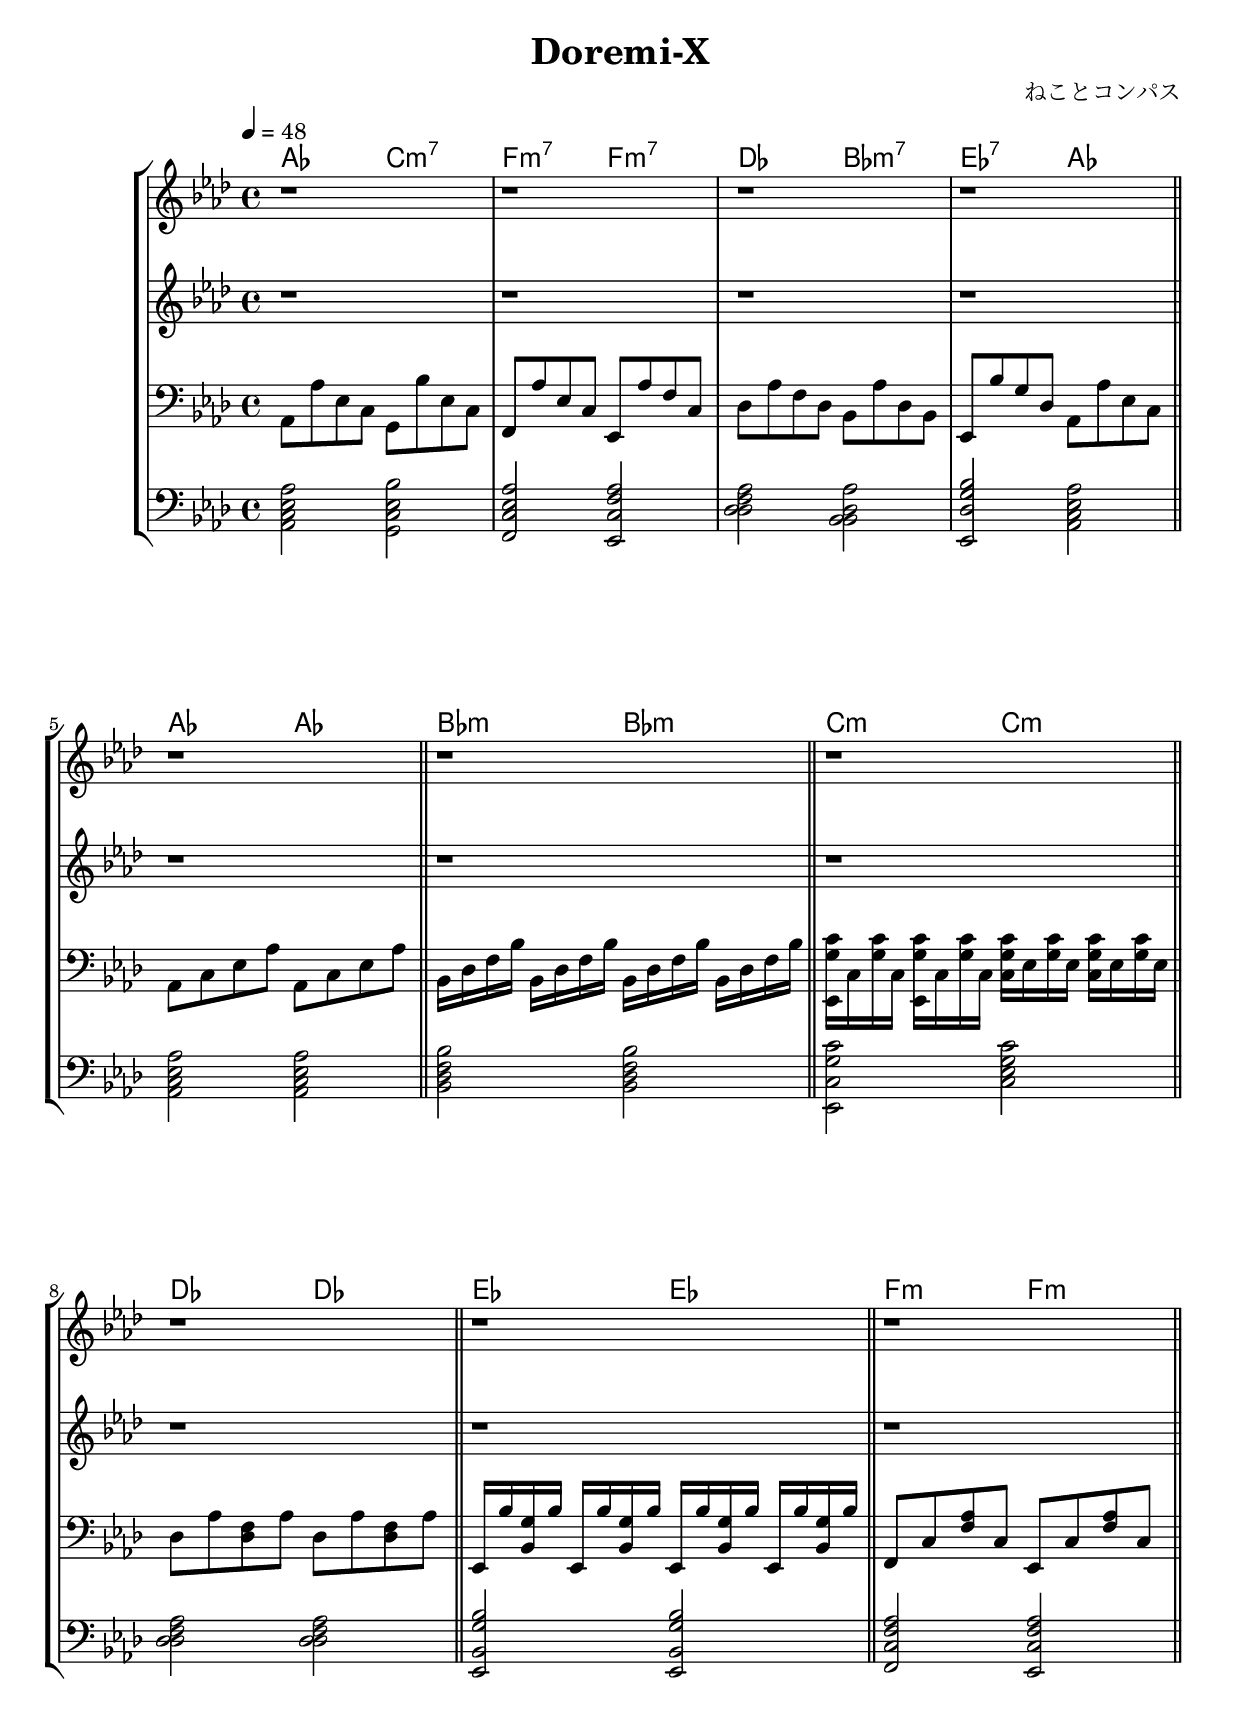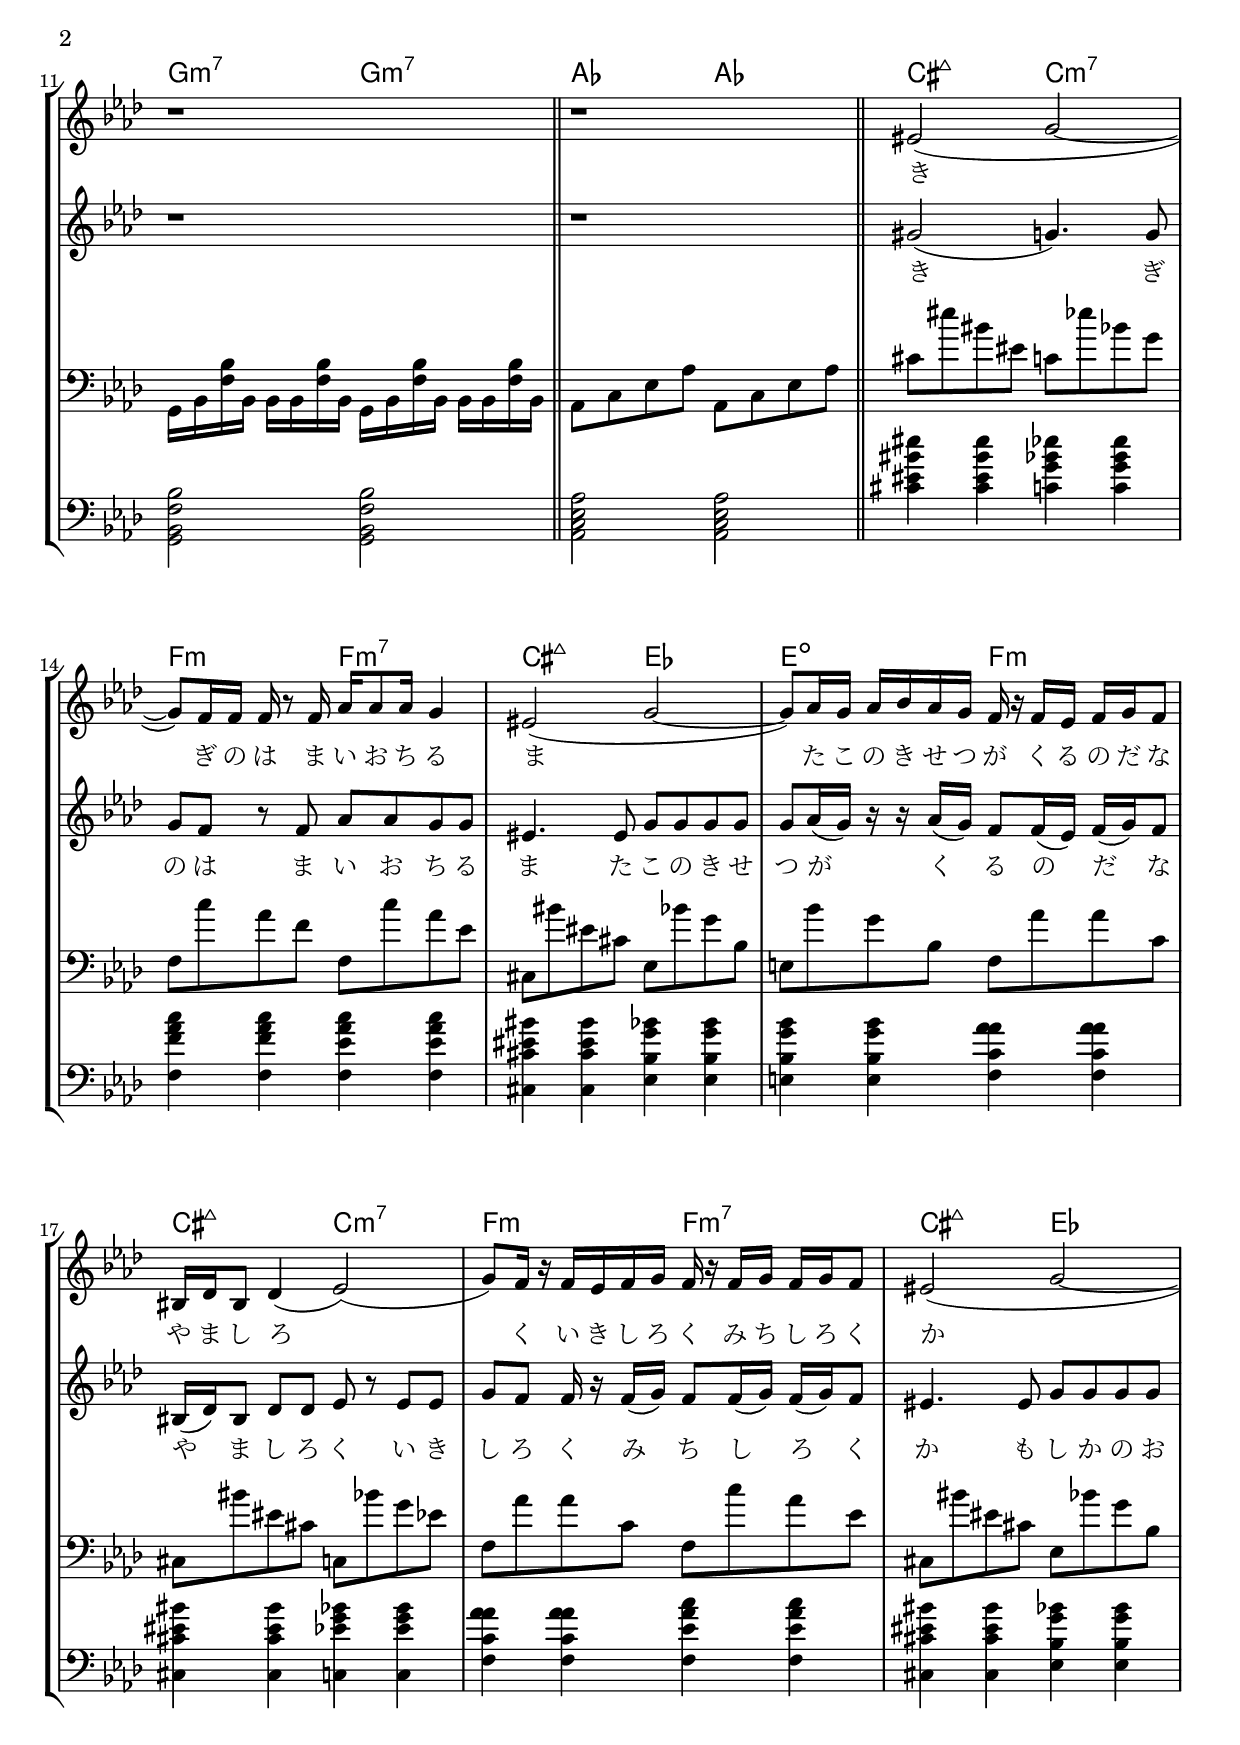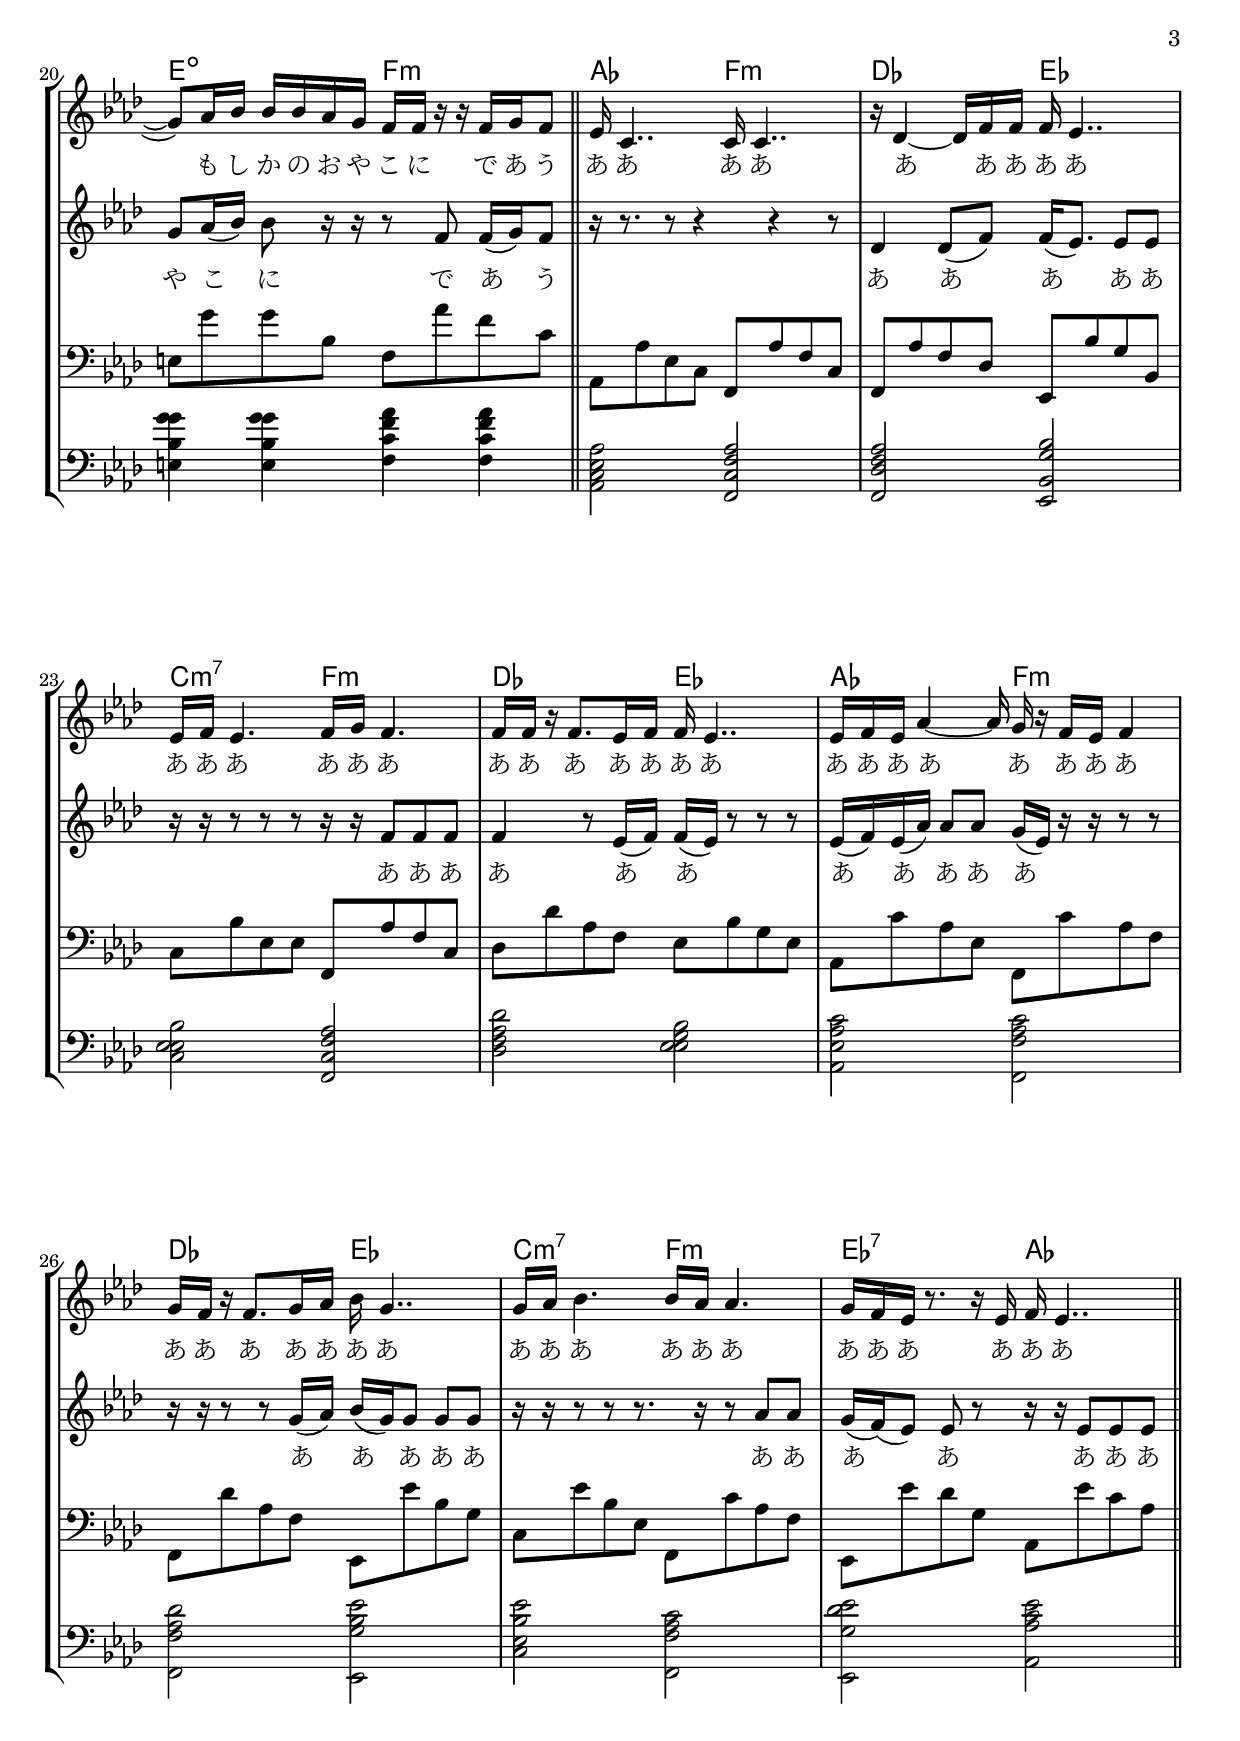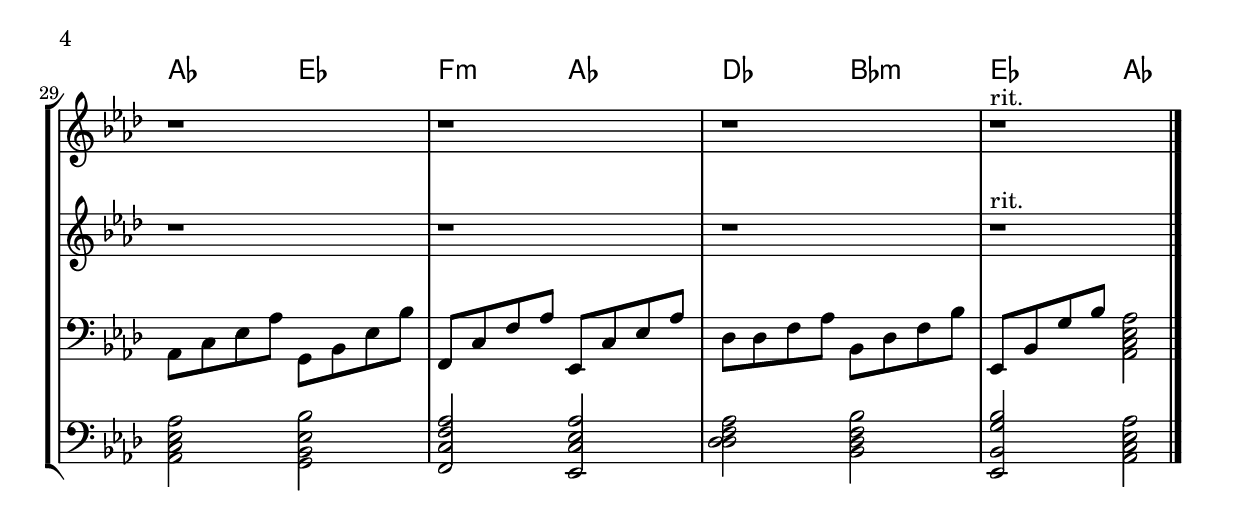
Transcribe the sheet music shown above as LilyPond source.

\version "2.12.1"

\header {
	title = \markup {Doremi-X}
	composer = \markup \center-column {ねことコンパス}
}

harmony = \chordmode {
	as2 c:min7 f:min7 f:min7 des bes:min7 es:7 as 

	as as 

	bes:m bes:m 

	c:m c:m 

	des des 

	es es 

	f:m f:m 

	g:m7 g:m7 

	as as 

	cis:maj7 c:min7 f:m f:min7 cis:maj7 es e:dim f:m cis:maj7 c:min7 f:m f:min7 cis:maj7 es e:dim f:m 

	as f:m des es c:min7 f:m des es as f:m des es c:min7 f:m es:7 as 

	as es f:m as des bes:m es as 
}

melody = {
	\key as \major
	\tempo 4 = 48
	r1 | r1 | r1 | r1   
	r1   
	r1   
	r1   
	r1   
	r1   
	r1   
	r1   
	r1   
	\set Staff.midiInstrument = #"mmi0.42"
	eis'2  (g'2~ 
	g'8)  f'16  f'16  f'16  r8  f'16  as'16  as'8  as'16  g'4 
	eis'2  (g'2~ 
	g'8)  as'16  g'16  as'16  bes'16  as'16  g'16  f'16  r16  f'16  es'16  f'16  g'16  f'8 
	bis16  des'16  bis8  des'4  (es'2) 
	(g'8)  f'16  r16  f'16  es'16  f'16  g'16  f'16  r16  f'16  g'16  f'16  g'16  f'8 
	eis'2  (g'2~ 
	g'8)  as'16  bes'16  bes'16  bes'16  as'16  g'16  f'16  f'16  r16  r16  f'16  g'16  f'8
	\set Staff.midiInstrument = #"Pad 4 (choir)"
	es'16  c'4..  c'16  c'4.. 
	r16  des'4~des'16  f'16  f'16  f'16  es'4.. 
	es'16  f'16  es'4.  f'16  g'16  f'4. 
	f'16  f'16  r16  f'8.  es'16  f'16  f'16  es'4.. 
	es'16  f'16  es'16  as'4~as'16  g'16  r16  f'16  es'16  f'4 
	g'16  f'16  r16  f'8.  g'16  as'16  bes'16  g'4.. 
	g'16  as'16  bes'4.  bes'16  as'16  as'4. 
	g'16  f'16  es'16  r8.  r16  es'16  f'16  es'4..
	r1 | r1 | r1 | r1^"rit." \bar "|."
}

words = \lyricmode {
	
	
	
	
	
	
	
	
	
	き  ぎ  の  は  ま  い  お  ち  る  ま  た  こ  の  き  せ  つ  が  く  る  の  だ  な  や  ま  し  ろ  く  い  き  し  ろ  く  み  ち  し  ろ  く  か  も  し  か  の  お  や  こ  に  で  あ  う  
	あ  あ  あ  あ  あ  あ  あ  あ  あ  あ  あ  あ  あ  あ  あ  あ  あ  あ  あ  あ  あ  あ  あ  あ  あ  あ  あ  あ  あ  あ  あ  あ  あ  あ  あ  あ  あ  あ  あ  あ  あ  あ  あ  あ  あ  あ  あ  あ  あ  
	
}

secondmelody = {
	\key as \major
	\tempo 4 = 48
	r1 | r1 | r1 | r1   
	r1   
	r1   
	r1   
	r1   
	r1   
	r1   
	r1   
	r1   
	\set Staff.midiInstrument = #"fss0.32"
	gis'2  (g'4.)  g'8 
	g'8  f'8  r8  f'8  as'8  as'8  g'8  g'8 
	eis'4.  eis'8  g'8  g'8  g'8  g'8 
	g'8  as'16  (g'16)  r16  r16  as'16  (g'16)  f'8  f'16  (es'16)  f'16  (g'16)  f'8 
	bis16  (des'16)  bis8  des'8  des'8  es'8  r8  es'8  es'8 
	g'8  f'8  f'16  r16  f'16  (g'16)  f'8  f'16  (g'16)  f'16  (g'16)  f'8 
	eis'4.  eis'8  g'8  g'8  g'8  g'8 
	g'8  as'16  (bes'16)  bes'8  r16  r16  r8  f'8  f'16  (g'16)  f'8
	\set Staff.midiInstrument = #"FX 7 (echoes)"
	r16  r8.  r8  r4  r4  r8 
	des'4  des'8  (f'8)  f'16  (es'8.)  es'8  es'8 
	r16  r16  r8  r8  r8  r16  r16  f'8  f'8  f'8 
	f'4  r8  es'16  (f'16)  f'16  (es'16)  r8  r8  r8 
	es'16  (f'16)  es'16  (as'16)  as'8  as'8  g'16  (es'16)  r16  r16  r8  r8 
	r16  r16  r8  r8  g'16  (as'16)  bes'16  (g'16)  g'8  g'8  g'8 
	r16  r16  r8  r8  r8.  r16  r8  as'8  as'8 
	g'16  (f'16)  (es'8)  es'8  r8  r16  r16  es'8  es'8  es'8
	r1 | r1 | r1 | r1^"rit." \bar "|."
}

secondwords = \lyricmode {
	
	
	
	
	
	
	
	
	
	き  ぎ  の  は  ま  い  お  ち  る  ま  た  こ  の  き  せ  つ  が  く  る  の  だ  な  や  ま  し  ろ  く  い  き  し  ろ  く  み  ち  し  ろ  く  か  も  し  か  の  お  や  こ  に  で  あ  う  
	あ  あ  あ  あ  あ  あ  あ  あ  あ  あ  あ  あ  あ  あ  あ  あ  あ  あ  あ  あ  あ  あ  あ  あ  あ  あ  あ  あ  
	
}

tempochange = {
	\tempo 4 = 48
	r1 | r1 | r1 | r1 \bar "||"
	\tempo 4 = 48
	r1 \bar "||"
	\tempo 4 = 48
	r1 \bar "||"
	\tempo 4 = 48
	r1 \bar "||"
	\tempo 4 = 48
	r1 \bar "||"
	\tempo 4 = 48
	r1 \bar "||"
	\tempo 4 = 48
	r1 \bar "||"
	\tempo 4 = 48
	r1 \bar "||"
	\tempo 4 = 48
	r1 \bar "||"
	\tempo 4 = 48
	r1 | r1 | r1 | r1 | r1 | r1 | r1 | r1 \bar "||"
	\tempo 4 = 48
	r1 | r1 | r1 | r1 | r1 | r1 | r1 | r1 \bar "||"
	\tempo 4 = 48
	r1 | r1 | r1 | \tempo 4 = 36 r2 \tempo 4 = 32 r2 \bar "|."
}

mainacc = {
	\clef bass
	\set Staff.midiInstrument = #"Electric Grand"
	\key as \major
	\tempo 4 = 48
	as,8 as es c
	g,8 bes es c
	f,8 as es c
	es,8 as f c
	des8 as f des
	bes,8 as des bes,
	es,8 bes g des
	as,8 as es c
	\bar "||"

	\set Staff.midiInstrument = #"Acoustic grand"
	as,8 c8 es8 as8
	as,8 c8 es8 as8
	\bar "||"

	\set Staff.midiInstrument = #"French horn"
	bes,16 des f bes bes, des f bes
	bes,16 des f bes bes, des f bes
	\bar "||"

	\set Staff.midiInstrument = #"Synthstrings 1"
	<es, g c'>16 c16 <g c'>16 c16   <es, g c'>16 c16 <g c'>16 c16
	<c g c'>16 es16 <g c'>16 es16   <c g c'>16 es16 <g c'>16 es16
	\bar "||"

	\set Staff.midiInstrument = #"Voice Oohs"
	des8 as <des f> as
	des8 as <des f> as
	\bar "||"

	\set Staff.midiInstrument = #"Synth Voice"
	es,16 bes <bes, g> bes es, bes <bes, g> bes
	es,16 bes <bes, g> bes es, bes <bes, g> bes
	\bar "||"

	\set Staff.midiInstrument = #"Acoustic Guitar (steel)"
	f,8 c <f as> c
	es,8 c <f as> c
	\bar "||"

	\set Staff.midiInstrument = #"FX 2 (soundtrack)"
	g,16 bes, <f bes> bes, bes, bes, <f bes> bes,
	g,16 bes, <f bes> bes, bes, bes, <f bes> bes,
	\bar "||"

	\set Staff.midiInstrument = #"FX 4 (atmosphere)"
	as,8 c8 es8 as8
	as,8 c8 es8 as8
	\bar "||"

	\set Staff.midiInstrument = #"FX 4 (atmosphere)"
	cis'8 eis'' bis' eis'
	c'8 es'' bes' g'
	f8 c'' as' f'
	f8 c'' as' es'
	cis8 bis' eis' cis'
	es8 bes' g' bes
	e8 bes' g' bes
	f8 as' as' c'
	cis8 bis' eis' cis'
	c8 bes' g' es'
	f8 as' as' c'
	f8 c'' as' es'
	cis8 bis' eis' cis'
	es8 bes' g' bes
	e8 g' g' bes
	f8 as' f' c'
	\bar "||"

	\set Staff.midiInstrument = #"Acoustic grand"
	as,8 as es c
	f,8 as f c
	f,8 as f des
	es,8 bes g bes,
	c8 bes es es
	f,8 as f c
	des8 des' as f
	es8 bes g es
	as,8 c' as es
	f,8 c' as f
	f,8 des' as f
	es,8 es' bes g
	c8 es' bes es
	f,8 c' as f
	es,8 es' des' g
	as,8 es' c' as
	\bar "||"

	\set Staff.midiInstrument = #"Pad 8 (sweep)"
	as,8 c8 es8 as8
	g,8 bes,8 es8 bes8
	f,8 c8 f8 as8
	es,8 c8 es8 as8
	des8 des8 f8 as8
	bes,8 des8 f8 bes8
	es,8 bes,8 g8 bes8
	<as, c es as>2
	\bar "|."
}

subacc = {
	\clef bass
	\set Staff.midiInstrument = #"Acoustic grand"
	\key as \major
	\tempo 4 = 48
	<as, c es as>2
	<g, c es bes>2
	<f, c es as>2
	<es, c f as>2
	<des des f as>2
	<bes, bes, des as>2
	<es, des g bes>2
	<as, c es as>2
	\bar "||"

	\set Staff.midiInstrument = #"Electric Piano 1"
	<as, c es as>2
	<as, c es as>2
	\bar "||"

	\set Staff.midiInstrument = #"Electric Piano 1"
	<bes, des f bes>2
	<bes, des f bes>2
	\bar "||"

	\set Staff.midiInstrument = #"Electric Piano 1"
	<es, c g c'>2
	<c es g c'>2
	\bar "||"

	\set Staff.midiInstrument = #"Electric Piano 1"
	<des des f as>2
	<des des f as>2
	\bar "||"

	\set Staff.midiInstrument = #"Electric Piano 1"
	<es, bes, g bes>2
	<es, bes, g bes>2
	\bar "||"

	\set Staff.midiInstrument = #"Electric Piano 1"
	<f, c f as>2
	<es, c f as>2
	\bar "||"

	\set Staff.midiInstrument = #"Electric Piano 1"
	<g, bes, f bes>2
	<g, bes, f bes>2
	\bar "||"

	\set Staff.midiInstrument = #"Electric Piano 1"
	<as, c es as>2
	<as, c es as>2
	\bar "||"

	\set Staff.midiInstrument = #"Electric Grand"
	<cis' eis' bis' eis''>4 <cis' eis' bis' eis''>4
	<c' g' bes' es''>4 <c' g' bes' es''>4
	<f f' as' c''>4 <f f' as' c''>4
	<f es' as' c''>4 <f es' as' c''>4
	<cis cis' eis' bis'>4 <cis cis' eis' bis'>4
	<es bes g' bes'>4 <es bes g' bes'>4
	<e bes g' bes'>4 <e bes g' bes'>4
	<f c' as' as'>4 <f c' as' as'>4
	<cis cis' eis' bis'>4 <cis cis' eis' bis'>4
	<c es' g' bes'>4 <c es' g' bes'>4
	<f c' as' as'>4 <f c' as' as'>4
	<f es' as' c''>4 <f es' as' c''>4
	<cis cis' eis' bis'>4 <cis cis' eis' bis'>4
	<es bes g' bes'>4 <es bes g' bes'>4
	<e bes g' g'>4 <e bes g' g'>4
	<f c' f' as'>4 <f c' f' as'>4
	\bar "||"

	\set Staff.midiInstrument = #"Electric Piano 1"
	<as, c es as>2
	<f, c f as>2
	<f, des f as>2
	<es, bes, g bes>2
	<c es es bes>2
	<f, c f as>2
	<des f as des'>2
	<es es g bes>2
	<as, es as c'>2
	<f, f as c'>2
	<f, f as des'>2
	<es, g bes es'>2
	<c es bes es'>2
	<f, f as c'>2
	<es, g des' es'>2
	<as, as c' es'>2
	\bar "||"

	\set Staff.midiInstrument = #"Electric Piano 1"
	<as, c es as>2
	<g, bes, es bes>2
	<f, c f as>2
	<es, c es as>2
	<des des f as>2
	<bes, des f bes>2
	<es, bes, g bes>2
	<as, c es as>2
	\bar "|."
}

percA = {
	\drummode {
	r1 |r1 |r1 |r1 \bar "||"
	r2 r8 hho4 hho8  \bar "||"
	r2. hho4  \bar "||"
	cymr4 cymr4 cymr4 cymr4  \bar "||"
	cymr4 cymr4 cymr4 cymr4  \bar "||"
	r8 hh2. r8  \bar "||"
	r2 r8 hho4 hho8  \bar "||"
	r1 \bar "||"
	cymr4 cymr4 cymr4 cymr4  \bar "||"
	hh8 hh8 hh8 hh8 hh8 hh8 hh8 hh8  |hh8 hh8 hh8 hh8 hh4 hh8 hh8  |hh8 hh8 hh8 hh8 hh8 hh8 hh8 hh8  |hh8 hh8 hh8 hh2 r8  |hh8 hh8 hh8 hh8 hh8 hh8 hh8 hh8  |hh8 hh8 hh8 hh8 hh4 hh8 hh8  |hh8 hh8 hh8 hh8 hh8 hh8 hh8 hh8  |r8 hh2. r8  \bar "||"
	cymr4 cymr4 cymr4 cymr4  |cymr4 cymr8 cymr16 cymr16 cymr4 cymr4  |cymr4 cymr4 cymr4 cymr4  |cymr4 cymr2.  |cymr4 cymr4 cymr4 cymr4  |cymr4 cymr8 cymr16 cymr16 cymr4 cymr4  |cymr4 cymr4 cymr4 cymr4  |cymr4 cymr2.  \bar "||"
	r1  |r1  |r1  |r2 r8 hho4 hho8  \bar "|."
	}
}

percB = {
	\drummode {
	r1 |r1 |r1 |r1 \bar "||"
	hhp4 hhp4 hhp4 hhp4  \bar "||"
	r16 hhp16 hhp8 hhp16 hhp8 hhp2 hhp16  \bar "||"
	r2 sn2  \bar "||"
	r2 sn2  \bar "||"
	r4 sn2 sn4  \bar "||"
	hhp4 hhp4 hhp4 hhp4  \bar "||"
	r1 \bar "||"
	r2 sn2  \bar "||"
	r4 sn8. sn8 sn8. sn8. sn16  |r4 sn8. sn8 sn8. sn4  |r4 sn8. sn8 sn8. sn8. sn16  |r8 sn8 sn4 sn8 sn16 sn8 sn8 sn16  |r4 sn8. sn8 sn8. sn8. sn16  |r4 sn8. sn8 sn8. sn4  |r4 sn8. sn8 sn8. sn8. sn16  |r4 sn2 sn4  \bar "||"
	r2 sn2  |r2 sn2  |r2 sn2  |r8 sn8 sn2.  |r2 sn2  |r2 sn2  |r2 sn2  |r8 sn8 sn2.  \bar "||"
	r4. hhp2 hhp8  |r4. hhp2 hhp8  |r4. hhp2 hhp8  |hhp4 hhp4 hhp4 hhp4  \bar "|."
	}
}

percC = {
	\drummode {
	r1 |r1 |r1 |r1 \bar "||"
	r4. hh2 r8  \bar "||"
	hh8. hh8. hh4 hh4 hh8  \bar "||"
	bd2 r8 bd4.  \bar "||"
	bd2 r8 bd4.  \bar "||"
	bd8 bd4. bd4. bd8  \bar "||"
	r4. hh2 r8  \bar "||"
	r1 \bar "||"
	bd2 r8 bd4.  \bar "||"
	bd8 bd4 bd2 bd8  |bd8 bd2 bd4.  |bd8 bd4 bd2 bd8  |bd4 r16 bd8. bd2  |bd8 bd4 bd2 bd8  |bd8 bd2 bd4.  |bd8 bd4 bd2 bd8  |bd8 bd4. bd4. bd8  \bar "||"
	bd2. r8 bd8  |bd2. r8 bd8  |bd2. r8 bd8  |bd4. bd8 bd4. bd8  |bd2. r8 bd8  |bd2. r8 bd8  |bd2. r8 bd8  |bd2 r8 bd4.  \bar "||"
	hh4 hh4 hh4 hh4  |hh4 hh4 hh4 hh4  |hh4 hh4 hh4 hh4  |r4. hh2 r8  \bar "|."
	}
}

percD = {
	\drummode {
	r1 |r1 |r1 |r1 \bar "||"
	bd8. bd4. r16 bd4 bd8  \bar "||"
	r2 ss2  \bar "||"
	r8. tommh8. tommh2 r8  \bar "||"
	r8. tommh8. tommh2 r8  \bar "||"
	r1  \bar "||"
	bd8. bd4. r16 bd4 bd8  \bar "||"
	r1 \bar "||"
	r8. tommh8. tommh2 r8  \bar "||"
	r1  |r2 r8 hho4.  |r1  |r4. r16 hho2 r16  |r1  |r2 r8 hho4.  |r1  |r4. r16 hho2 r16  \bar "||"
	r1 |r1 |r1 |r2 r8 tommh8 tommh4  |r1 |r1 |r1 |r8. tommh8. tommh2 r8  \bar "||"
	bd2. r8 bd8  |bd8. bd8. bd2 bd8  |bd2. r8 bd8  |bd8. bd4. r16 bd4 bd8  \bar "|."
	}
}

percE = {
	\drummode {
	r1 |r1 |r1 |r1 \bar "||"
	r1 \bar "||"
	bd4. bd4 bd4.  \bar "||"
	r2. toml8 toml8  \bar "||"
	r2. toml8 toml8  \bar "||"
	cymc1  \bar "||"
	r1 \bar "||"
	r1 \bar "||"
	r2. toml8 toml8  \bar "||"
	r1 |r1 |r1 |r1 |r1 |r1 |r1 |cymc1  \bar "||"
	r1 |r1 |r1 |r2. r8 toml8  |r1 |r1 |r1 |r2. toml8 toml8  \bar "||"
	r1 | r1 | r1 | r1 \bar "|."
	}
}

percF = {
	\drummode {
	r1 | r1 | r1 | r1 \bar "||"
	r1 \bar "||"
	r1 \bar "||"
	hho1  \bar "||"
	hho1  \bar "||"
	r4 r16 tommh16 tommh4. tommh4  \bar "||"
	r1 \bar "||"
	r1 \bar "||"
	hho1  \bar "||"
	r1 |r1 |r1 |r1 |r1 |r1 |r1 |r4 r16 tommh16 tommh4. tommh4  \bar "||"
	r1 |r1 |r1 |r1 |r1 |r1 |r1 |hho1  \bar "||"
	r1 | r1 | r1 | r1 \bar "|."
	}
}

percG = {
	\drummode {
	r1 | r1 | r1 | r1 \bar "||"
	r1 \bar "||"
	r1 \bar "||"
	r1 \bar "||"
	r1 \bar "||"
	r4. r16 tomml4. tomml8.  \bar "||"
	r1 \bar "||"
	r1 \bar "||"
	r1 \bar "||"
	r1 |r1 |r1 |r1 |r1 |r1 |r1 |r4. r16 tomml4. tomml8.  \bar "||"
	r1 | r1 | r1 | r1 | r1 | r1 | r1 | r1 \bar "||"
	r1 | r1 | r1 | r1 \bar "|."
	}
}

percH = {
	\drummode {
	r1 | r1 | r1 | r1 \bar "||"
	r1 \bar "||"
	r1 \bar "||"
	r1 \bar "||"
	r1 \bar "||"
	r2 r16 toml8 toml4 r16  \bar "||"
	r1 \bar "||"
	r1 \bar "||"
	r1 \bar "||"
	r1 |r1 |r1 |r1 |r1 |r1 |r1 |r2 r16 toml8 toml4 r16  \bar "||"
	r1 | r1 | r1 | r1 | r1 | r1 | r1 | r1 \bar "||"
	r1 | r1 | r1 | r1 \bar "|."
	}
}

percI = {
	\drummode {
	r1 | r1 | r1 | r1 \bar "||"
	r1 \bar "||"
	r1 \bar "||"
	r1 \bar "||"
	r1 \bar "||"
	r2 r8 tomfh4 tomfh8  \bar "||"
	r1 \bar "||"
	r1 \bar "||"
	r1 \bar "||"
	r1 |r1 |r1 |r1 |r1 |r1 |r1 |r2 r8 tomfh4 tomfh8  \bar "||"
	r1 | r1 | r1 | r1 | r1 | r1 | r1 | r1 \bar "||"
	r1 | r1 | r1 | r1 \bar "|."
	}
}

\score {
	<<
		\new StaffGroup <<
			\new ChordNames {\harmony}
			\new Voice = "melody" {\melody}
			\new Lyrics \lyricsto "melody" \words
			\new Voice = "secondmelody" {\secondmelody}
			\new Lyrics \lyricsto "secondmelody" \secondwords
			\new Staff = "mainacc" {\mainacc}
			\new Staff = "subacc" {\subacc}
		>>
	>>
	\layout { }
}
